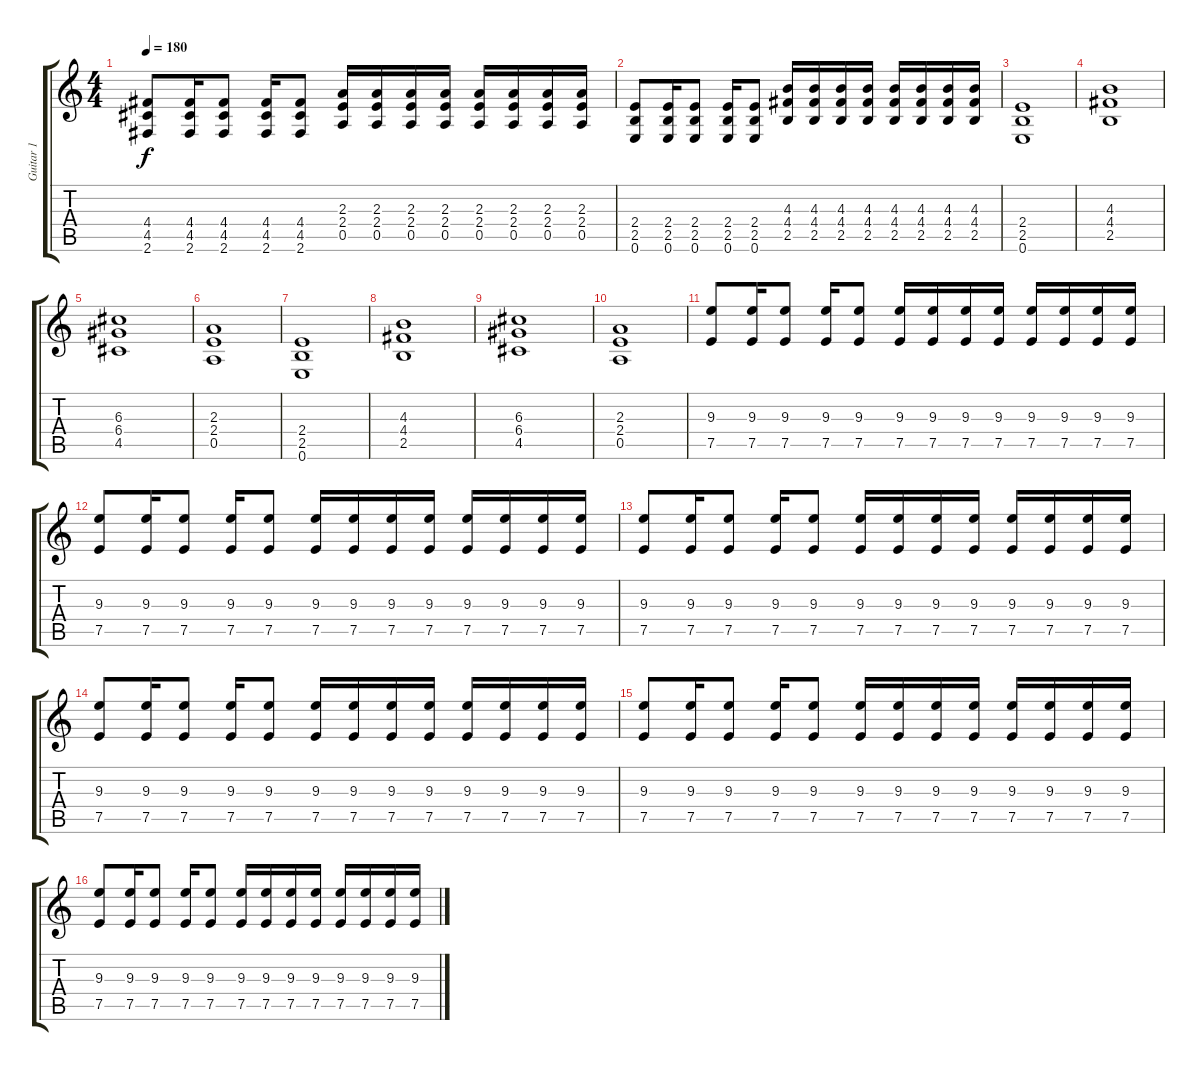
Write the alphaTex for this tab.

\track ("Guitar 1" "Guitar 1") {instrument electricguitarjazz}
\staff {score tabs}
\tuning (E4 B3 G3 D3 A2 E2) {hide}
\ts (4 4)
\tempo 180
\clef g2
\ks c
(4.4 4.5 2.6).8{dy f instrument overdrivenguitar} (4.4 4.5 2.6).16 (4.4 4.5 2.6).8 (4.4 4.5 2.6).16 (4.4 4.5 2.6).8 (2.3 2.4 0.5).16 (2.3 2.4 0.5).16 (2.3 2.4 0.5).16 (2.3 2.4 0.5).16 (2.3 2.4 0.5).16 (2.3 2.4 0.5).16 (2.3 2.4 0.5).16 (2.3 2.4 0.5).16 |
(2.4 2.5 0.6).8 (2.4 2.5 0.6).16 (2.4 2.5 0.6).8 (2.4 2.5 0.6).16 (2.4 2.5 0.6).8 (4.3 4.4 2.5).16 (4.3 4.4 2.5).16 (4.3 4.4 2.5).16 (4.3 4.4 2.5).16 (4.3 4.4 2.5).16 (4.3 4.4 2.5).16 (4.3 4.4 2.5).16 (4.3 4.4 2.5).16 |
(2.4 2.5 0.6).1 |
(4.3 4.4 2.5).1 |
(6.3 6.4 4.5).1 |
(2.3 2.4 0.5).1 |
(2.4 2.5 0.6).1 |
(4.3 4.4 2.5).1 |
(6.3 6.4 4.5).1 |
(2.3 2.4 0.5).1 |
(9.3 7.5).8{instrument electricguitarclean} (9.3 7.5).16 (9.3 7.5).8 (9.3 7.5).16 (9.3 7.5).8 (9.3 7.5).16 (9.3 7.5).16 (9.3 7.5).16 (9.3 7.5).16 (9.3 7.5).16 (9.3 7.5).16 (9.3 7.5).16 (9.3 7.5).16 |
(9.3 7.5).8{instrument electricguitarclean} (9.3 7.5).16 (9.3 7.5).8 (9.3 7.5).16 (9.3 7.5).8 (9.3 7.5).16 (9.3 7.5).16 (9.3 7.5).16 (9.3 7.5).16 (9.3 7.5).16 (9.3 7.5).16 (9.3 7.5).16 (9.3 7.5).16 |
(9.3 7.5).8{instrument electricguitarclean} (9.3 7.5).16 (9.3 7.5).8 (9.3 7.5).16 (9.3 7.5).8 (9.3 7.5).16 (9.3 7.5).16 (9.3 7.5).16 (9.3 7.5).16 (9.3 7.5).16 (9.3 7.5).16 (9.3 7.5).16 (9.3 7.5).16 |
(9.3 7.5).8{instrument electricguitarclean} (9.3 7.5).16 (9.3 7.5).8 (9.3 7.5).16 (9.3 7.5).8 (9.3 7.5).16 (9.3 7.5).16 (9.3 7.5).16 (9.3 7.5).16 (9.3 7.5).16 (9.3 7.5).16 (9.3 7.5).16 (9.3 7.5).16 |
(9.3 7.5).8{instrument electricguitarclean} (9.3 7.5).16 (9.3 7.5).8 (9.3 7.5).16 (9.3 7.5).8 (9.3 7.5).16 (9.3 7.5).16 (9.3 7.5).16 (9.3 7.5).16 (9.3 7.5).16 (9.3 7.5).16 (9.3 7.5).16 (9.3 7.5).16 |
(9.3 7.5).8{instrument electricguitarclean} (9.3 7.5).16 (9.3 7.5).8 (9.3 7.5).16 (9.3 7.5).8 (9.3 7.5).16 (9.3 7.5).16 (9.3 7.5).16 (9.3 7.5).16 (9.3 7.5).16 (9.3 7.5).16 (9.3 7.5).16 (9.3 7.5).16
